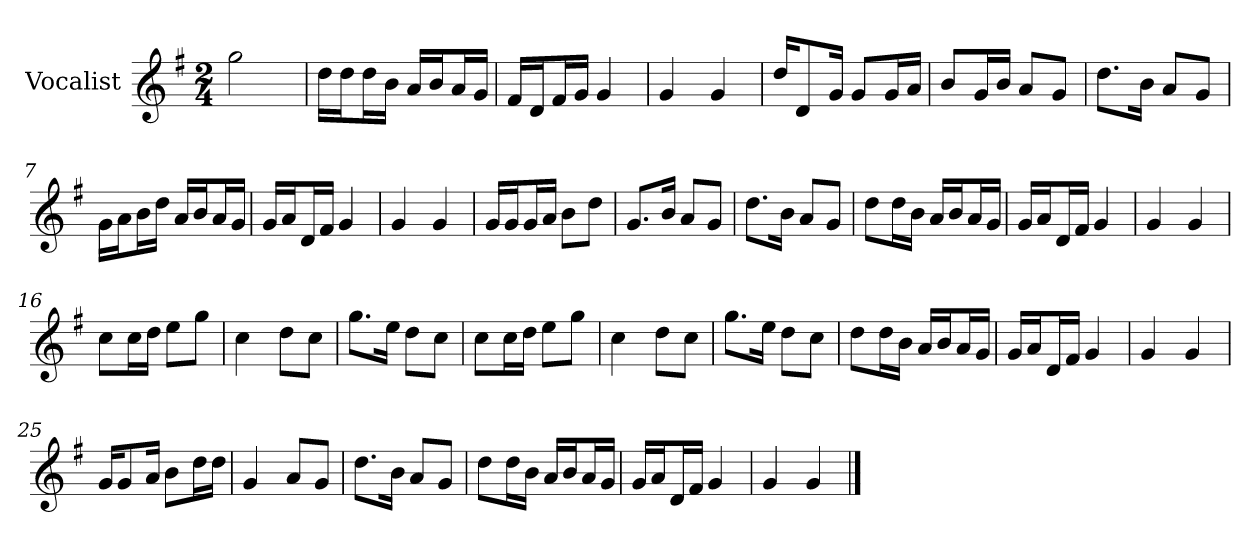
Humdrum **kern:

**kern
*part1
*staff1
*I"Vocalist
*k[f#]
*G:
*M2/4
=
2gg
=1
16ddLL
16ddJ
16ddL
16bJJ
16aLL
16bJ
16aL
16gJJ
=2
16f#LL
16dJ
16f#L
16gJJ
4g
=3
4g
4g
=4
16ddKL
8d
16gJk
8gL
16gL
16aJJ
=5
8bL
16gL
16bJJ
8aL
8gJ
=6
8.ddL
16bJk
8aL
8gJ
=7
16gLL
16aJ
16bL
16ddJJ
16aLL
16bJ
16aL
16gJJ
=8
16gLL
16aJ
16dL
16f#JJ
4g
=9
4g
4g
=10
16gLL
16gJ
16gL
16aJJ
8bL
8ddJ
=11
8.gL
16bJk
8aL
8gJ
=12
8.ddL
16bJk
8aL
8gJ
=13
8ddL
16ddL
16bJJ
16aLL
16bJ
16aL
16gJJ
=14
16gLL
16aJ
16dL
16f#JJ
4g
=15
4g
4g
=16
8ccL
16ccL
16ddJJ
8eeL
8ggJ
=17
4cc
8ddL
8ccJ
=18
8.ggL
16eeJk
8ddL
8ccJ
=19
8ccL
16ccL
16ddJJ
8eeL
8ggJ
=20
4cc
8ddL
8ccJ
=21
8.ggL
16eeJk
8ddL
8ccJ
=22
8ddL
16ddL
16bJJ
16aLL
16bJ
16aL
16gJJ
=23
16gLL
16aJ
16dL
16f#JJ
4g
=24
4g
4g
=25
16gKL
8g
16aJk
8bL
16ddL
16ddJJ
=26
4g
8aL
8gJ
=27
8.ddL
16bJk
8aL
8gJ
=28
8ddL
16ddL
16bJJ
16aLL
16bJ
16aL
16gJJ
=29
16gLL
16aJ
16dL
16f#JJ
4g
=30
4g
4g
==
*-
